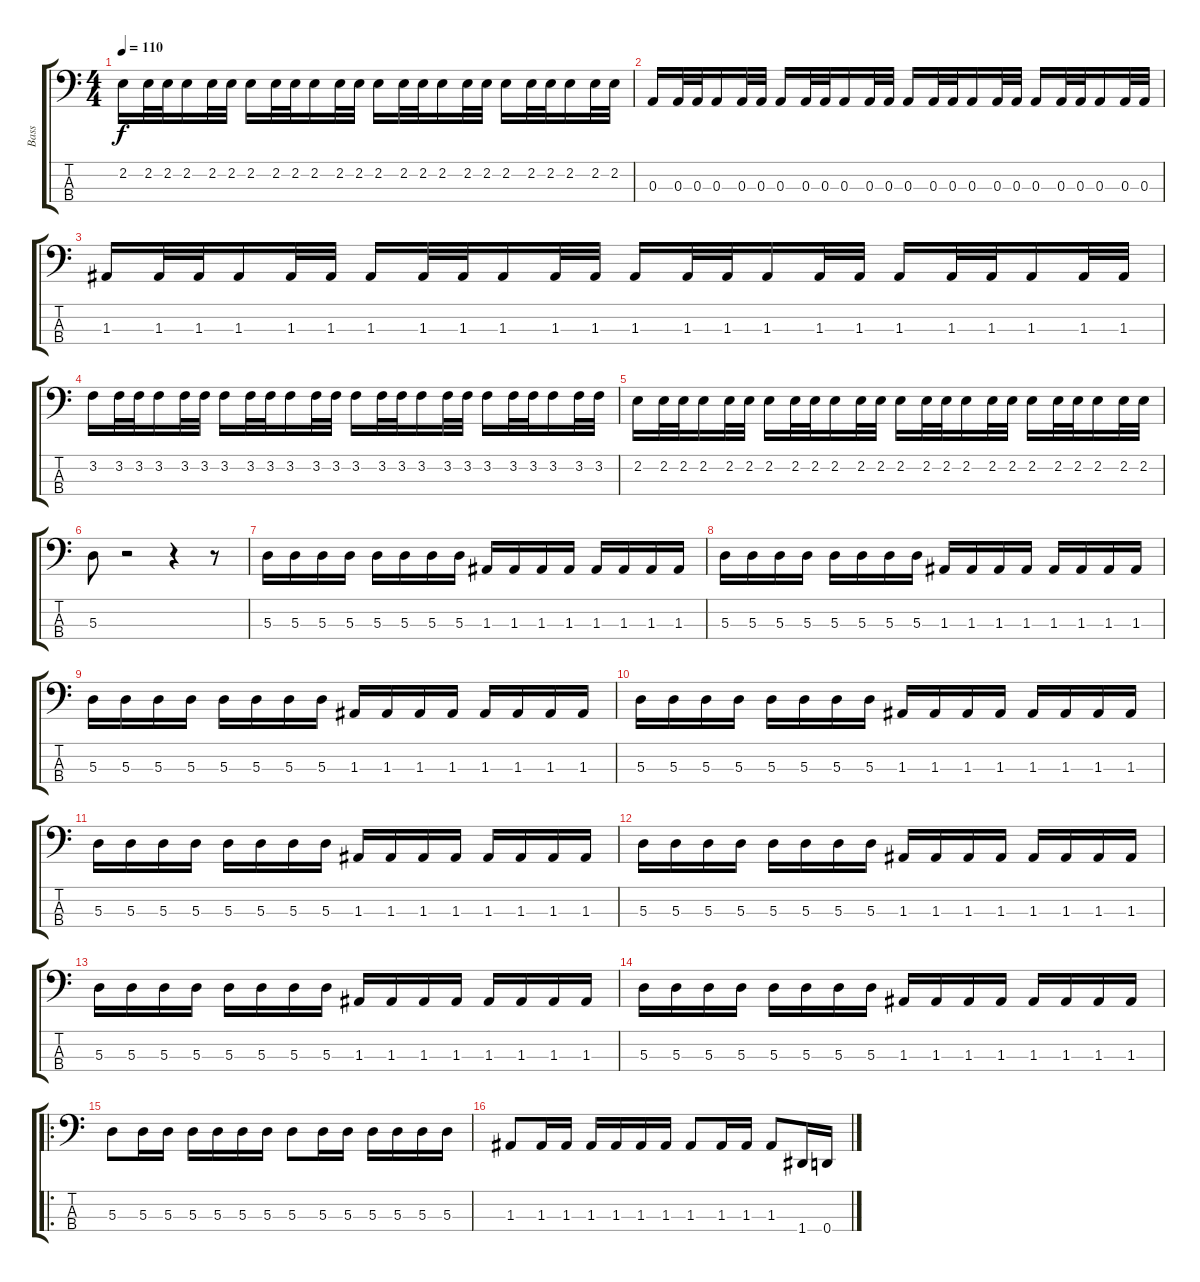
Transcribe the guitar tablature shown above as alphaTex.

\track ("Bass" "Bass") {instrument electricbasspick}
\staff {score tabs}
\tuning (G2 D2 A1 D1) {hide}
\ts (4 4)
\tempo 110
\clef f4
\ks c
2.2.16{dy f} 2.2.32 2.2.32 2.2.16 2.2.32 2.2.32 2.2.16 2.2.32 2.2.32 2.2.16 2.2.32 2.2.32 2.2.16 2.2.32 2.2.32 2.2.16 2.2.32 2.2.32 2.2.16 2.2.32 2.2.32 2.2.16 2.2.32 2.2.32 |
0.3.16 0.3.32 0.3.32 0.3.16 0.3.32 0.3.32 0.3.16 0.3.32 0.3.32 0.3.16 0.3.32 0.3.32 0.3.16 0.3.32 0.3.32 0.3.16 0.3.32 0.3.32 0.3.16 0.3.32 0.3.32 0.3.16 0.3.32 0.3.32 |
1.3.16 1.3.32 1.3.32 1.3.16 1.3.32 1.3.32 1.3.16 1.3.32 1.3.32 1.3.16 1.3.32 1.3.32 1.3.16 1.3.32 1.3.32 1.3.16 1.3.32 1.3.32 1.3.16 1.3.32 1.3.32 1.3.16 1.3.32 1.3.32 |
3.2.16 3.2.32 3.2.32 3.2.16 3.2.32 3.2.32 3.2.16 3.2.32 3.2.32 3.2.16 3.2.32 3.2.32 3.2.16 3.2.32 3.2.32 3.2.16 3.2.32 3.2.32 3.2.16 3.2.32 3.2.32 3.2.16 3.2.32 3.2.32 |
2.2.16 2.2.32 2.2.32 2.2.16 2.2.32 2.2.32 2.2.16 2.2.32 2.2.32 2.2.16 2.2.32 2.2.32 2.2.16 2.2.32 2.2.32 2.2.16 2.2.32 2.2.32 2.2.16 2.2.32 2.2.32 2.2.16 2.2.32 2.2.32 |
5.3.8 r.2 r.4 r.8 |
5.3.16 5.3.16 5.3.16 5.3.16 5.3.16 5.3.16 5.3.16 5.3.16 1.3.16 1.3.16 1.3.16 1.3.16 1.3.16 1.3.16 1.3.16 1.3.16 |
5.3.16 5.3.16 5.3.16 5.3.16 5.3.16 5.3.16 5.3.16 5.3.16 1.3.16 1.3.16 1.3.16 1.3.16 1.3.16 1.3.16 1.3.16 1.3.16 |
5.3.16 5.3.16 5.3.16 5.3.16 5.3.16 5.3.16 5.3.16 5.3.16 1.3.16 1.3.16 1.3.16 1.3.16 1.3.16 1.3.16 1.3.16 1.3.16 |
5.3.16 5.3.16 5.3.16 5.3.16 5.3.16 5.3.16 5.3.16 5.3.16 1.3.16 1.3.16 1.3.16 1.3.16 1.3.16 1.3.16 1.3.16 1.3.16 |
5.3.16 5.3.16 5.3.16 5.3.16 5.3.16 5.3.16 5.3.16 5.3.16 1.3.16 1.3.16 1.3.16 1.3.16 1.3.16 1.3.16 1.3.16 1.3.16 |
5.3.16 5.3.16 5.3.16 5.3.16 5.3.16 5.3.16 5.3.16 5.3.16 1.3.16 1.3.16 1.3.16 1.3.16 1.3.16 1.3.16 1.3.16 1.3.16 |
5.3.16 5.3.16 5.3.16 5.3.16 5.3.16 5.3.16 5.3.16 5.3.16 1.3.16 1.3.16 1.3.16 1.3.16 1.3.16 1.3.16 1.3.16 1.3.16 |
5.3.16 5.3.16 5.3.16 5.3.16 5.3.16 5.3.16 5.3.16 5.3.16 1.3.16 1.3.16 1.3.16 1.3.16 1.3.16 1.3.16 1.3.16 1.3.16 |
\ro
5.3.8 5.3.16 5.3.16 5.3.16 5.3.16 5.3.16 5.3.16 5.3.8 5.3.16 5.3.16 5.3.16 5.3.16 5.3.16 5.3.16 |
1.3.8 1.3.16 1.3.16 1.3.16 1.3.16 1.3.16 1.3.16 1.3.8 1.3.16 1.3.16 1.3.8 1.4.16 0.4.16
